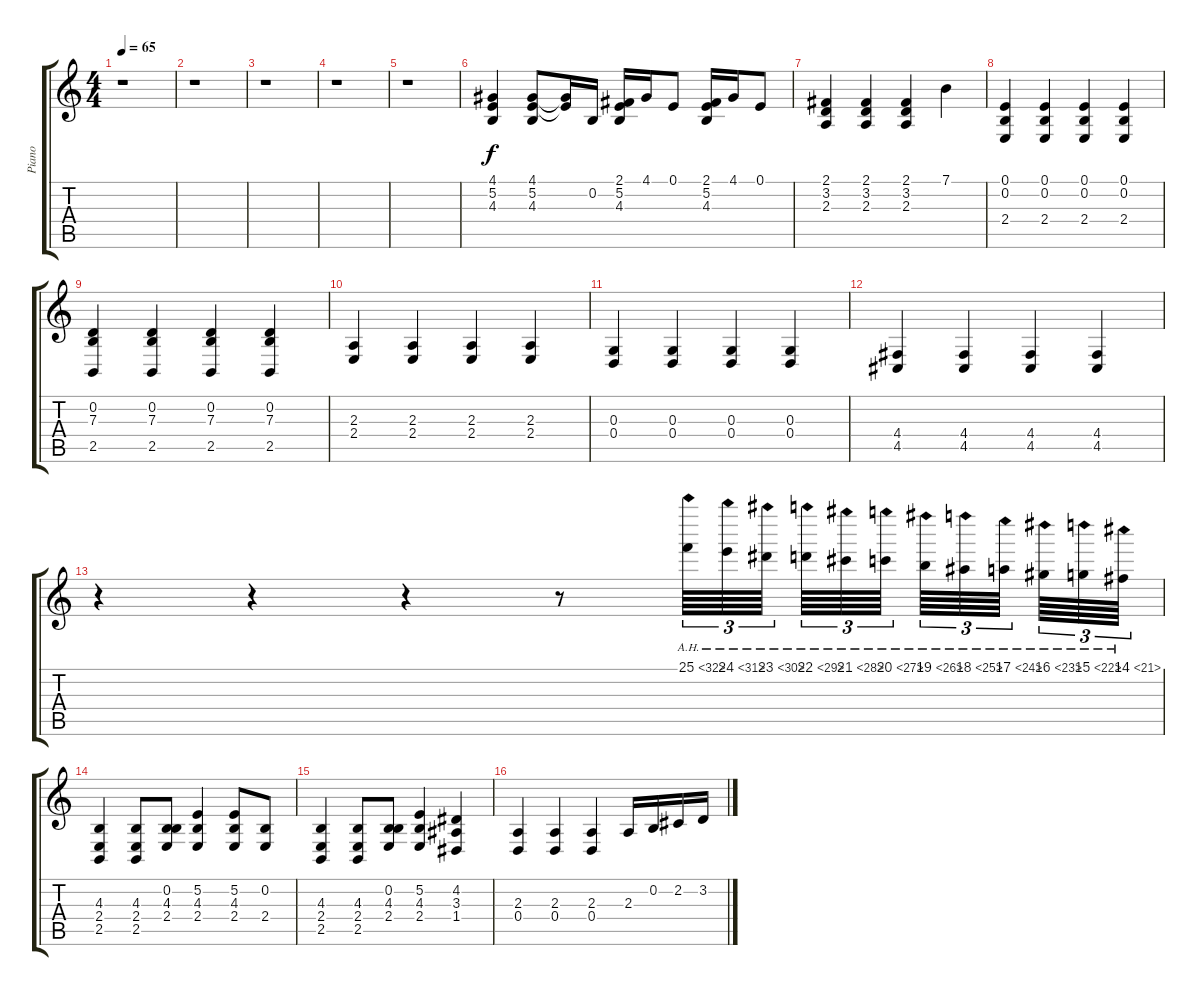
\track ("Piano" "Piano") {instrument electricgrandpiano}
\staff {score tabs}
\tuning (E4 B3 G3 D3 A2 E2) {hide}
\ts (4 4)
\tempo 65
\clef g2
\ks c
r.1{dy f} |
r.1 |
r.1 |
r.1 |
r.1 |
(4.1 5.2 4.3).4 (4.1 5.2 4.3).8 (4.1{t} 5.2{t}).16 0.2.16 (2.1 5.2 4.3).16 4.1.16 0.1.8 (2.1 5.2 4.3).16 4.1.16 0.1.8 |
(2.1 3.2 2.3).4 (2.1 3.2 2.3).4 (2.1 3.2 2.3).4 7.1.4 |
(0.1 0.2 2.4).4 (0.1 0.2 2.4).4 (0.1 0.2 2.4).4 (0.1 0.2 2.4).4 |
(0.2 7.3 2.5).4 (0.2 7.3 2.5).4 (0.2 7.3 2.5).4 (0.2 7.3 2.5).4 |
(2.3 2.4).4 (2.3 2.4).4 (2.3 2.4).4 (2.3 2.4).4 |
(0.3 0.4).4 (0.3 0.4).4 (0.3 0.4).4 (0.3 0.4).4 |
(4.4 4.5).4 (4.4 4.5).4 (4.4 4.5).4 (4.4 4.5).4 |
r.4 r.4 r.4 r.8 25.1{ah 7}.64{tu (3 2)} 24.1{ah 7}.64{tu (3 2)} 23.1{ah 7}.64{tu (3 2)} 22.1{ah 7}.64{tu (3 2)} 21.1{ah 7}.64{tu (3 2)} 20.1{ah 7}.64{tu (3 2)} 19.1{ah 7}.64{tu (3 2)} 18.1{ah 7}.64{tu (3 2)} 17.1{ah 7}.64{tu (3 2)} 16.1{ah 7}.64{tu (3 2)} 15.1{ah 7}.64{tu (3 2)} 14.1{ah 7}.64{tu (3 2)} |
(4.3 2.4 2.5).4 (4.3 2.4 2.5).8 (0.2 4.3 2.4).8 (5.2 4.3 2.4).4 (5.2 4.3 2.4).8 (0.2 2.4).8 |
(4.3 2.4 2.5).4 (4.3 2.4 2.5).8 (0.2 4.3 2.4).8 (5.2 4.3 2.4).4 (4.2 3.3 1.4).4 |
(2.3 0.4).4 (2.3 0.4).4 (2.3 0.4).4 2.3.16 0.2.16 2.2.16 3.2.16
